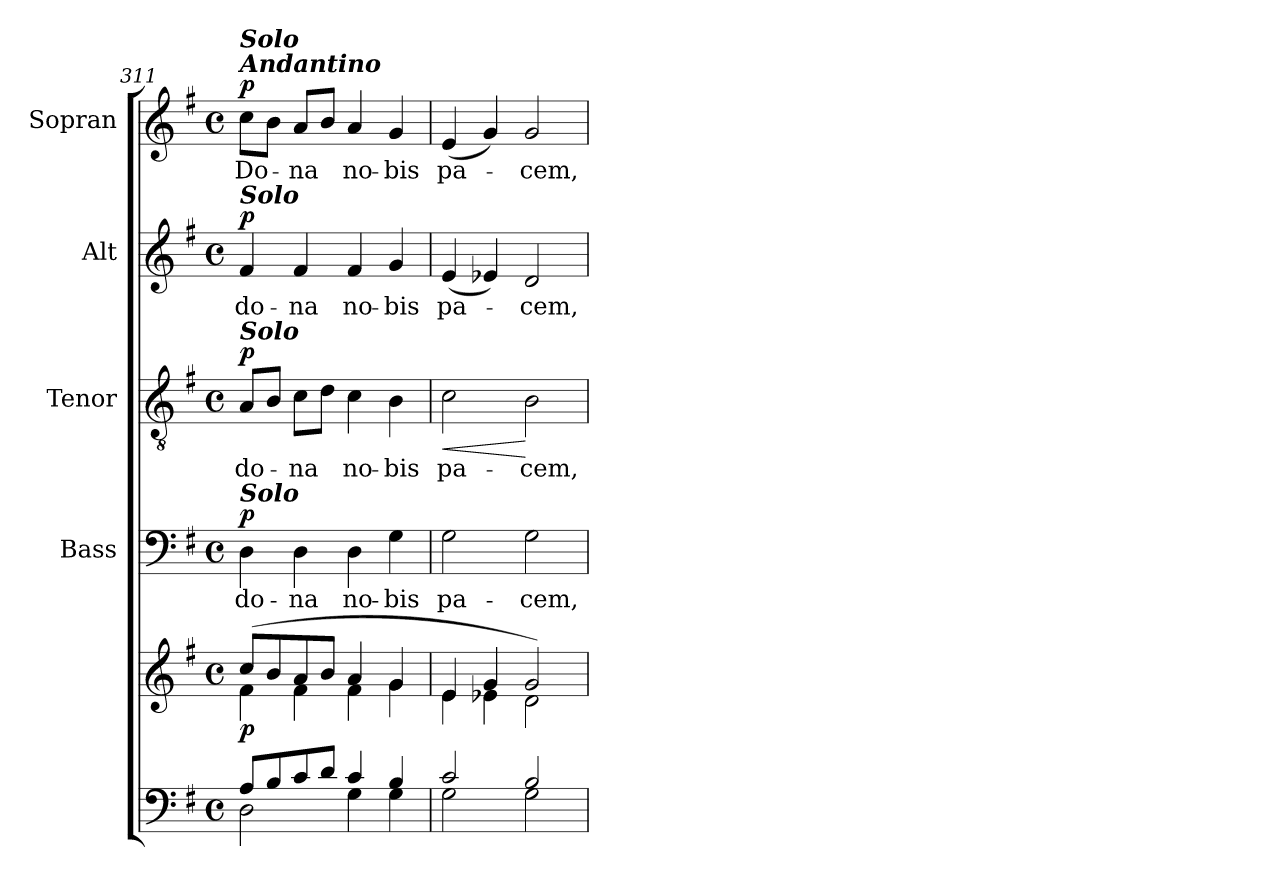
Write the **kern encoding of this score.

**kern	**kern	**dynam	**kern	**text	**dynam	**kern	**text	**dynam	**kern	**text	**dynam	**kern	**text	**dynam
*part5	*part5	*part5	*part4	*part4	*part4	*part3	*part3	*part3	*part2	*part2	*part2	*part1	*part1	*part1
*staff6	*staff5	*staff5/6	*staff4	*staff4	*staff4	*staff3	*staff3	*staff3	*staff2	*staff2	*staff2	*staff1	*staff1	*staff1
*	*	*	*I"Bass	*	*	*I"Tenor	*	*	*I"Alt	*	*	*I"Sopran	*	*
*	*	*	*I'B.	*	*	*I'T.	*	*	*I'A.	*	*	*I'S.	*	*
!!LO:PB:g=z
*clefF4	*clefG2	*	*clefF4	*	*	*clefGv2	*	*	*clefG2	*	*	*clefG2	*	*
*k[f#]	*k[f#]	*	*k[f#]	*	*	*k[f#]	*	*	*k[f#]	*	*	*k[f#]	*	*
*G:	*G:	*	*G:	*	*	*G:	*	*	*G:	*	*	*G:	*	*
*M4/4	*M4/4	*	*M4/4	*	*	*M4/4	*	*	*M4/4	*	*	*M4/4	*	*
*met(c)	*met(c)	*	*met(c)	*	*	*met(c)	*	*	*met(c)	*	*	*met(c)	*	*
=311	=311	=311	=311	=311	=311	=311	=311	=311	=311	=311	=311	=311	=311	=311
*^	*^	*	*	*	*	*	*	*	*	*	*	*	*	*
!	!	!	!	!	!	!	!	!	!	!	!	!	!	!LO:TX:a:Bi:t=Andantino	!	!
!	!	!	!	!	!	!	!	!	!	!	!	!	!	!LO:TX:a:Bi:t=Solo	!	!
!	!	!	!	!	!	!	!	!	!	!	!LO:TX:a:Bi:t=Solo	!	!	!	!	!
!	!	!	!	!	!	!	!	!LO:TX:a:Bi:t=Solo	!	!	!	!	!	!	!	!
!	!	!	!	!	!LO:TX:a:Bi:t=Solo	!	!	!	!	!	!	!	!	!	!	!
!	!	!	!	!LO:DY:b	!	!LO:LY:b	!LO:DY:a	!	!LO:LY:b	!LO:DY:a	!	!LO:LY:b	!LO:DY:a	!	!LO:LY:b	!LO:DY:a
8A!/L	2D!\	(>8cc!/L	4f#!\	p	4D\	do-	p	8A/L	do-	p	4f#/	do-	p	8cc\L	Do-	p
8B!/	.	8b!/	.	.	.	.	.	8B/J	.	.	.	.	.	8b\J	.	.
!	!	!	!	!	!	!LO:LY:b	!	!	!LO:LY:b	!	!	!LO:LY:b	!	!	!LO:LY:b	!
8c!/	.	8a!/	4f#!\	.	4D\	-na	.	8c\L	-na	.	4f#/	-na	.	8a/L	-na	.
8d!/J	.	8b!/J	.	.	.	.	.	8d\J	.	.	.	.	.	8b/J	.	.
!	!	!	!	!	!	!LO:LY:b	!	!	!LO:LY:b	!	!	!LO:LY:b	!	!	!LO:LY:b	!
4c!/	4G!\	4a!/	4f#!\	.	4D\	no-	.	4c\	no-	.	4f#/	no-	.	4a/	no-	.
!	!	!	!	!	!	!LO:LY:b	!	!	!LO:LY:b	!	!	!LO:LY:b	!	!	!LO:LY:b	!
4B!/	4G!\	4g!/	4g!\	.	4G\	-bis	.	4B\	-bis	.	4g/	-bis	.	4g/	-bis	.
=312	=312	=312	=312	=312	=312	=312	=312	=312	=312	=312	=312	=312	=312	=312	=312	=312
!	!	!	!	!	!	!LO:LY:b	!	!	!LO:LY:b	!LO:HP:b	!	!LO:LY:b	!	!	!LO:LY:b	!
2c!/	2G!\	4e!/	4e!\	.	2G\	pa-	.	2c\	pa-	<	(<4e/	pa-	.	(<4e/	pa-	.
.	.	4g!/	4e-X!\	.	.	.	.	.	.	.	4e-X/)	.	.	4g/)	.	.
!	!	!	!	!	!	!LO:LY:b	!	!	!LO:LY:b	!	!	!LO:LY:b	!	!	!LO:LY:b	!
2B!/	2G!\	2g!/)	2d!\	.	2G\	-cem,	.	2B\	-cem,	[	2d/	-cem,	.	2g/	-cem,	.
*v	*v	*	*	*	*	*	*	*	*	*	*	*	*	*	*	*
*	*v	*v	*	*	*	*	*	*	*	*	*	*	*	*	*
=	=	=	=	=	=	=	=	=	=	=	=	=	=	=
*-	*-	*-	*-	*-	*-	*-	*-	*-	*-	*-	*-	*-	*-	*-
